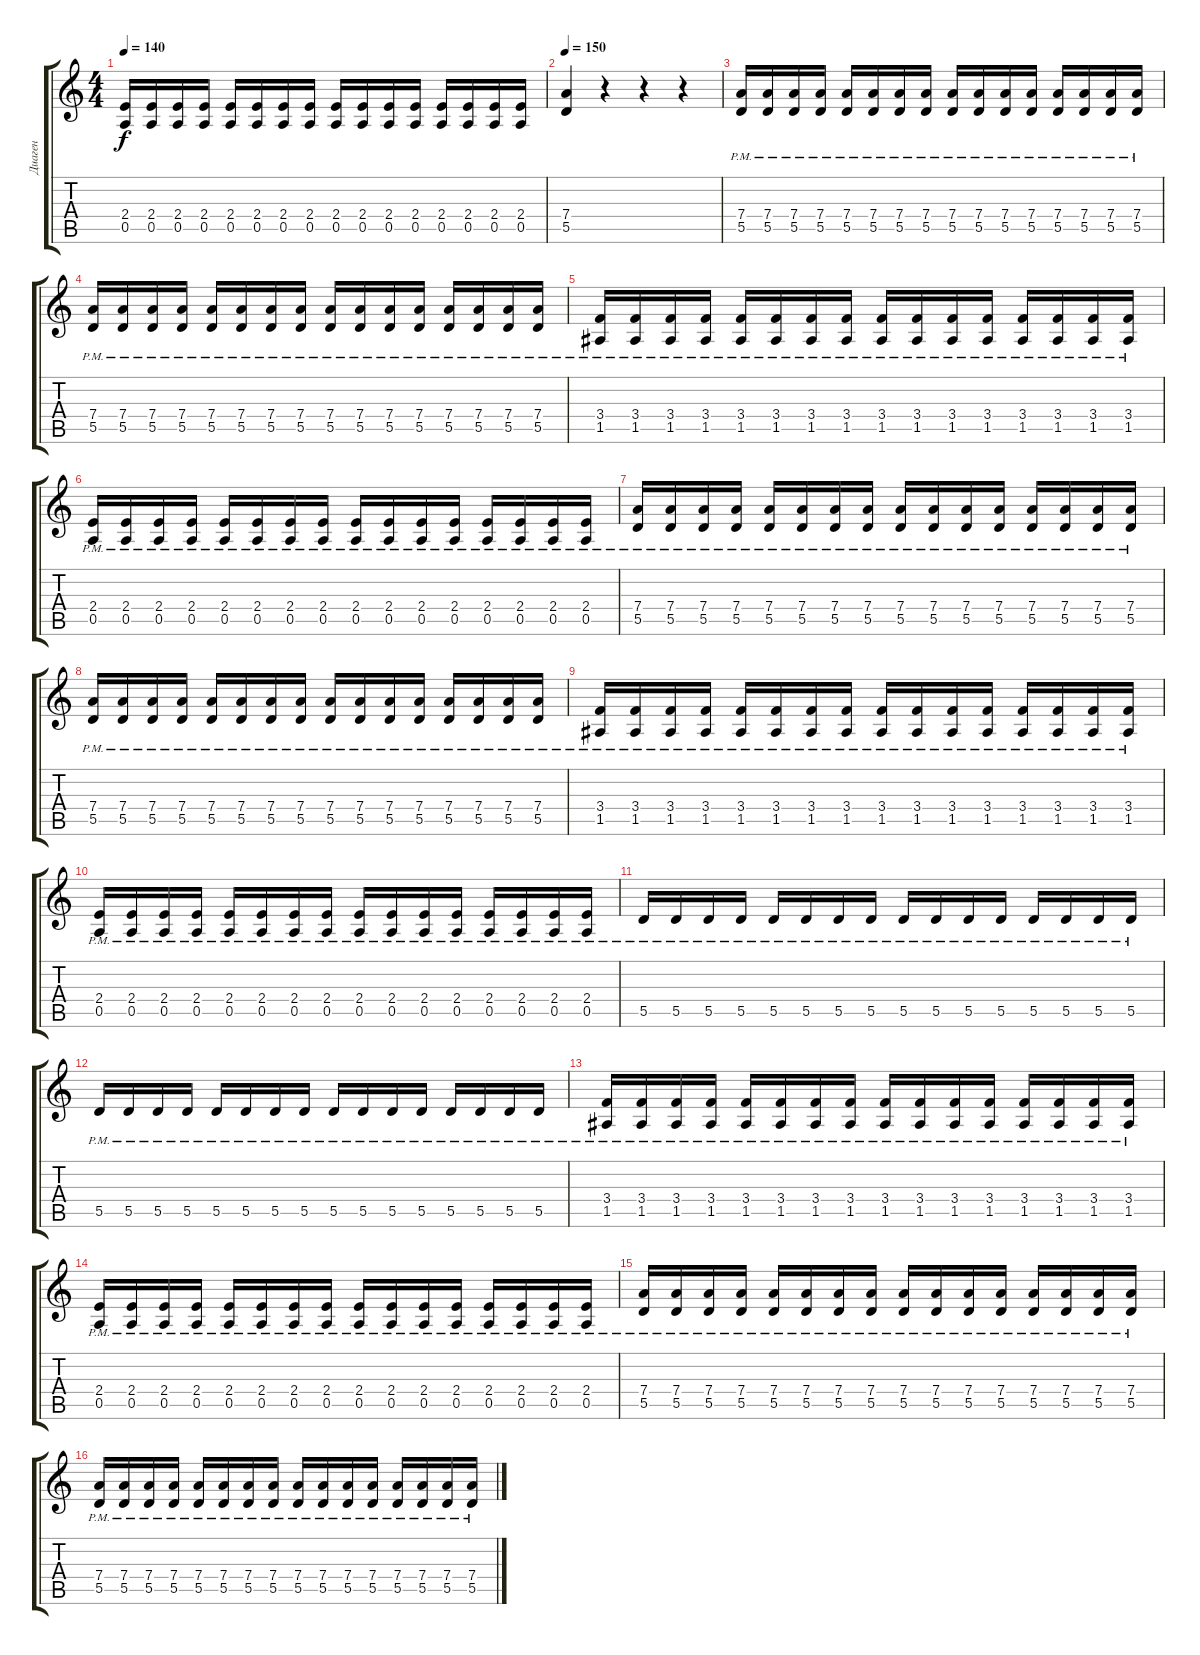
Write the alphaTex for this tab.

\track ("Диаген" "Диаген") {instrument distortionguitar}
\staff {score tabs}
\tuning (E4 B3 G3 D3 A2 E2) {hide}
\ts (4 4)
\tempo 140
\clef g2
\ks c
(2.4 0.5).16{dy f} (2.4 0.5).16 (2.4 0.5).16 (2.4 0.5).16 (2.4 0.5).16 (2.4 0.5).16 (2.4 0.5).16 (2.4 0.5).16 (2.4 0.5).16 (2.4 0.5).16 (2.4 0.5).16 (2.4 0.5).16 (2.4 0.5).16 (2.4 0.5).16 (2.4 0.5).16 (2.4 0.5).16 |
\tempo 150
(7.4 5.5).4 r.4 r.4 r.4 |
(7.4{pm} 5.5{pm}).16 (7.4{pm} 5.5{pm}).16 (7.4{pm} 5.5{pm}).16 (7.4{pm} 5.5{pm}).16 (7.4{pm} 5.5{pm}).16 (7.4{pm} 5.5{pm}).16 (7.4{pm} 5.5{pm}).16 (7.4{pm} 5.5{pm}).16 (7.4{pm} 5.5{pm}).16 (7.4{pm} 5.5{pm}).16 (7.4{pm} 5.5{pm}).16 (7.4{pm} 5.5{pm}).16 (7.4{pm} 5.5{pm}).16 (7.4{pm} 5.5{pm}).16 (7.4{pm} 5.5{pm}).16 (7.4{pm} 5.5{pm}).16 |
(7.4{pm} 5.5{pm}).16 (7.4{pm} 5.5{pm}).16 (7.4{pm} 5.5{pm}).16 (7.4{pm} 5.5{pm}).16 (7.4{pm} 5.5{pm}).16 (7.4{pm} 5.5{pm}).16 (7.4{pm} 5.5{pm}).16 (7.4{pm} 5.5{pm}).16 (7.4{pm} 5.5{pm}).16 (7.4{pm} 5.5{pm}).16 (7.4{pm} 5.5{pm}).16 (7.4{pm} 5.5{pm}).16 (7.4{pm} 5.5{pm}).16 (7.4{pm} 5.5{pm}).16 (7.4{pm} 5.5{pm}).16 (7.4{pm} 5.5{pm}).16 |
(3.4{pm} 1.5{pm}).16 (3.4{pm} 1.5{pm}).16 (3.4{pm} 1.5{pm}).16 (3.4{pm} 1.5{pm}).16 (3.4{pm} 1.5{pm}).16 (3.4{pm} 1.5{pm}).16 (3.4{pm} 1.5{pm}).16 (3.4{pm} 1.5{pm}).16 (3.4{pm} 1.5{pm}).16 (3.4{pm} 1.5{pm}).16 (3.4{pm} 1.5{pm}).16 (3.4{pm} 1.5{pm}).16 (3.4{pm} 1.5{pm}).16 (3.4{pm} 1.5{pm}).16 (3.4{pm} 1.5{pm}).16 (3.4{pm} 1.5{pm}).16 |
(2.4{pm} 0.5{pm}).16 (2.4{pm} 0.5{pm}).16 (2.4{pm} 0.5{pm}).16 (2.4{pm} 0.5{pm}).16 (2.4{pm} 0.5{pm}).16 (2.4{pm} 0.5{pm}).16 (2.4{pm} 0.5{pm}).16 (2.4{pm} 0.5{pm}).16 (2.4{pm} 0.5{pm}).16 (2.4{pm} 0.5{pm}).16 (2.4{pm} 0.5{pm}).16 (2.4{pm} 0.5{pm}).16 (2.4{pm} 0.5{pm}).16 (2.4{pm} 0.5{pm}).16 (2.4{pm} 0.5{pm}).16 (2.4{pm} 0.5{pm}).16 |
(7.4{pm} 5.5{pm}).16 (7.4{pm} 5.5{pm}).16 (7.4{pm} 5.5{pm}).16 (7.4{pm} 5.5{pm}).16 (7.4{pm} 5.5{pm}).16 (7.4{pm} 5.5{pm}).16 (7.4{pm} 5.5{pm}).16 (7.4{pm} 5.5{pm}).16 (7.4{pm} 5.5{pm}).16 (7.4{pm} 5.5{pm}).16 (7.4{pm} 5.5{pm}).16 (7.4{pm} 5.5{pm}).16 (7.4{pm} 5.5{pm}).16 (7.4{pm} 5.5{pm}).16 (7.4{pm} 5.5{pm}).16 (7.4{pm} 5.5{pm}).16 |
(7.4{pm} 5.5{pm}).16 (7.4{pm} 5.5{pm}).16 (7.4{pm} 5.5{pm}).16 (7.4{pm} 5.5{pm}).16 (7.4{pm} 5.5{pm}).16 (7.4{pm} 5.5{pm}).16 (7.4{pm} 5.5{pm}).16 (7.4{pm} 5.5{pm}).16 (7.4{pm} 5.5{pm}).16 (7.4{pm} 5.5{pm}).16 (7.4{pm} 5.5{pm}).16 (7.4{pm} 5.5{pm}).16 (7.4{pm} 5.5{pm}).16 (7.4{pm} 5.5{pm}).16 (7.4{pm} 5.5{pm}).16 (7.4{pm} 5.5{pm}).16 |
(3.4{pm} 1.5{pm}).16 (3.4{pm} 1.5{pm}).16 (3.4{pm} 1.5{pm}).16 (3.4{pm} 1.5{pm}).16 (3.4{pm} 1.5{pm}).16 (3.4{pm} 1.5{pm}).16 (3.4{pm} 1.5{pm}).16 (3.4{pm} 1.5{pm}).16 (3.4{pm} 1.5{pm}).16 (3.4{pm} 1.5{pm}).16 (3.4{pm} 1.5{pm}).16 (3.4{pm} 1.5{pm}).16 (3.4{pm} 1.5{pm}).16 (3.4{pm} 1.5{pm}).16 (3.4{pm} 1.5{pm}).16 (3.4{pm} 1.5{pm}).16 |
(2.4{pm} 0.5{pm}).16 (2.4{pm} 0.5{pm}).16 (2.4{pm} 0.5{pm}).16 (2.4{pm} 0.5{pm}).16 (2.4{pm} 0.5{pm}).16 (2.4{pm} 0.5{pm}).16 (2.4{pm} 0.5{pm}).16 (2.4{pm} 0.5{pm}).16 (2.4{pm} 0.5{pm}).16 (2.4{pm} 0.5{pm}).16 (2.4{pm} 0.5{pm}).16 (2.4{pm} 0.5{pm}).16 (2.4{pm} 0.5{pm}).16 (2.4{pm} 0.5{pm}).16 (2.4{pm} 0.5{pm}).16 (2.4{pm} 0.5{pm}).16 |
5.5{pm}.16 5.5{pm}.16 5.5{pm}.16 5.5{pm}.16 5.5{pm}.16 5.5{pm}.16 5.5{pm}.16 5.5{pm}.16 5.5{pm}.16 5.5{pm}.16 5.5{pm}.16 5.5{pm}.16 5.5{pm}.16 5.5{pm}.16 5.5{pm}.16 5.5{pm}.16 |
5.5{pm}.16 5.5{pm}.16 5.5{pm}.16 5.5{pm}.16 5.5{pm}.16 5.5{pm}.16 5.5{pm}.16 5.5{pm}.16 5.5{pm}.16 5.5{pm}.16 5.5{pm}.16 5.5{pm}.16 5.5{pm}.16 5.5{pm}.16 5.5{pm}.16 5.5{pm}.16 |
(3.4{pm} 1.5{pm}).16 (3.4{pm} 1.5{pm}).16 (3.4{pm} 1.5{pm}).16 (3.4{pm} 1.5{pm}).16 (3.4{pm} 1.5{pm}).16 (3.4{pm} 1.5{pm}).16 (3.4{pm} 1.5{pm}).16 (3.4{pm} 1.5{pm}).16 (3.4{pm} 1.5{pm}).16 (3.4{pm} 1.5{pm}).16 (3.4{pm} 1.5{pm}).16 (3.4{pm} 1.5{pm}).16 (3.4{pm} 1.5{pm}).16 (3.4{pm} 1.5{pm}).16 (3.4{pm} 1.5{pm}).16 (3.4{pm} 1.5{pm}).16 |
(2.4{pm} 0.5{pm}).16 (2.4{pm} 0.5{pm}).16 (2.4{pm} 0.5{pm}).16 (2.4{pm} 0.5{pm}).16 (2.4{pm} 0.5{pm}).16 (2.4{pm} 0.5{pm}).16 (2.4{pm} 0.5{pm}).16 (2.4{pm} 0.5{pm}).16 (2.4{pm} 0.5{pm}).16 (2.4{pm} 0.5{pm}).16 (2.4{pm} 0.5{pm}).16 (2.4{pm} 0.5{pm}).16 (2.4{pm} 0.5{pm}).16 (2.4{pm} 0.5{pm}).16 (2.4{pm} 0.5{pm}).16 (2.4{pm} 0.5{pm}).16 |
(7.4{pm} 5.5{pm}).16 (7.4{pm} 5.5{pm}).16 (7.4{pm} 5.5{pm}).16 (7.4{pm} 5.5{pm}).16 (7.4{pm} 5.5{pm}).16 (7.4{pm} 5.5{pm}).16 (7.4{pm} 5.5{pm}).16 (7.4{pm} 5.5{pm}).16 (7.4{pm} 5.5{pm}).16 (7.4{pm} 5.5{pm}).16 (7.4{pm} 5.5{pm}).16 (7.4{pm} 5.5{pm}).16 (7.4{pm} 5.5{pm}).16 (7.4{pm} 5.5{pm}).16 (7.4{pm} 5.5{pm}).16 (7.4{pm} 5.5{pm}).16 |
(7.4{pm} 5.5{pm}).16 (7.4{pm} 5.5{pm}).16 (7.4{pm} 5.5{pm}).16 (7.4{pm} 5.5{pm}).16 (7.4{pm} 5.5{pm}).16 (7.4{pm} 5.5{pm}).16 (7.4{pm} 5.5{pm}).16 (7.4{pm} 5.5{pm}).16 (7.4{pm} 5.5{pm}).16 (7.4{pm} 5.5{pm}).16 (7.4{pm} 5.5{pm}).16 (7.4{pm} 5.5{pm}).16 (7.4{pm} 5.5{pm}).16 (7.4{pm} 5.5{pm}).16 (7.4{pm} 5.5{pm}).16 (7.4{pm} 5.5{pm}).16
